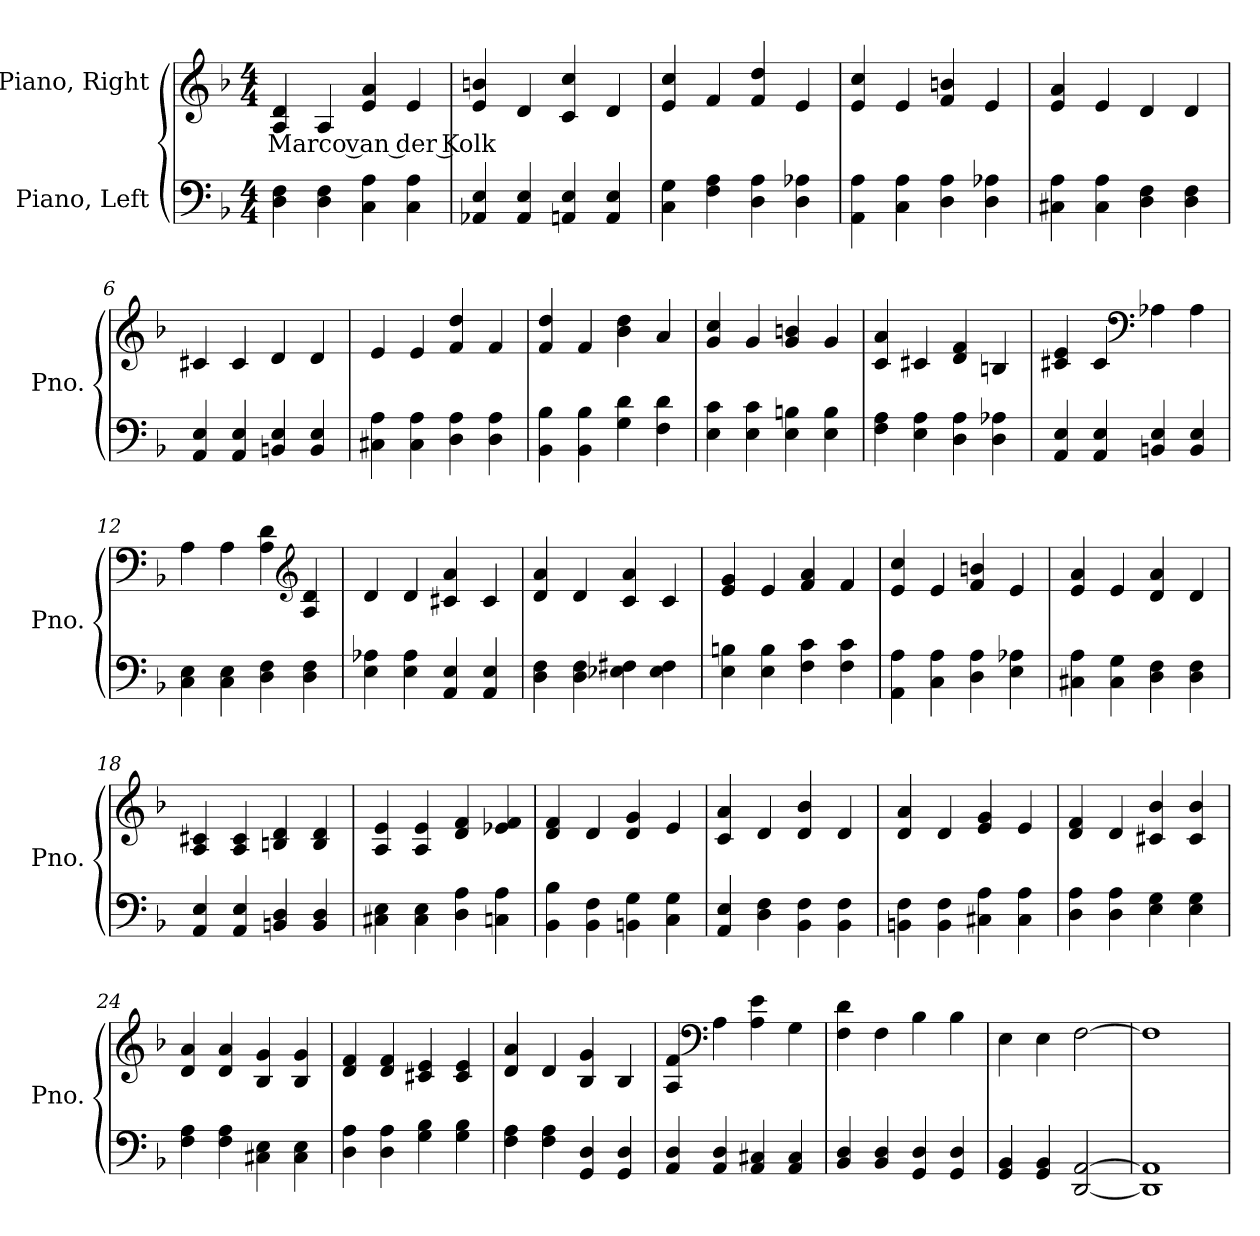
**kern	**kern	**text
*part2	*part1	*part1
*staff2	*staff1	*staff1
*I"Piano, Left	*I"Piano, Right	*
*I'Pno.	*I'Pno.	*
*clefF4	*clefG2	*
*k[b-]	*k[b-]	*
*M4/4	*M4/4	*
*MM100	*MM100	*
=1	=1	=1
!	!	!LO:LY:b
4D\ 4F\	4A/ 4d/	Marco van der Kolk
4D\ 4F\	4A/	.
4C\ 4A\	4e/ 4a/	.
4C\ 4A\	4e/	.
=2	=2	=2
4AA-X/ 4E/	4e/ 4bn/	.
4AA-/ 4E/	4d/	.
4AAn/ 4E/	4c/ 4cc/	.
4AA/ 4E/	4d/	.
=3	=3	=3
4C\ 4G\	4e/ 4cc/	.
4F\ 4A\	4f/	.
4D\ 4A\	4f/ 4dd/	.
4D\ 4A-X\	4e/	.
=4	=4	=4
4AA\ 4A\	4e/ 4cc/	.
4C\ 4A\	4e/	.
4D\ 4A\	4f/ 4bn/	.
4D\ 4A-X\	4e/	.
=5	=5	=5
4C#X\ 4A\	4e/ 4a/	.
4C#\ 4A\	4e/	.
4D\ 4F\	4d/	.
4D\ 4F\	4d/	.
!!LO:LB:g=z
=6	=6	=6
4AA/ 4E/	4c#X/	.
4AA/ 4E/	4c#/	.
4BBn/ 4E/	4d/	.
4BB/ 4E/	4d/	.
=7	=7	=7
4C#X\ 4A\	4e/	.
4C#\ 4A\	4e/	.
4D\ 4A\	4f/ 4dd/	.
4D\ 4A\	4f/	.
=8	=8	=8
4BB-\ 4B-\	4f/ 4dd/	.
4BB-\ 4B-\	4f/	.
4G\ 4d\	4b-\ 4dd\	.
4F\ 4d\	4a/	.
=9	=9	=9
4E\ 4c\	4g/ 4cc/	.
4E\ 4c\	4g/	.
4E\ 4Bn\	4g/ 4bn/	.
4E\ 4B\	4g/	.
=10	=10	=10
4F\ 4A\	4c/ 4a/	.
4E\ 4A\	4c#X/	.
4D\ 4A\	4d/ 4f/	.
4D\ 4A-X\	4Bn/	.
=11	=11	=11
4AA/ 4E/	4c#X/ 4e/	.
4AA/ 4E/	4c#/	.
*	*clefF4	*
4BBn/ 4E/	4A-X\	.
4BB/ 4E/	4A-\	.
!!LO:LB:g=z
=12	=12	=12
4C\ 4E\	4A\	.
4C\ 4E\	4A\	.
4D\ 4F\	4A\ 4d\	.
*	*clefG2	*
4D\ 4F\	4A/ 4d/	.
=13	=13	=13
4E\ 4A-X\	4d/	.
4E\ 4A-\	4d/	.
4AA/ 4E/	4c#X/ 4a/	.
4AA/ 4E/	4c#/	.
=14	=14	=14
4D\ 4F\	4d/ 4a/	.
4D\ 4F\	4d/	.
4E-X\ 4F#X\	4c/ 4a/	.
4E-\ 4F#\	4c/	.
=15	=15	=15
4E\ 4Bn\	4e/ 4g/	.
4E\ 4B\	4e/	.
4F\ 4c\	4f/ 4a/	.
4F\ 4c\	4f/	.
=16	=16	=16
4AA\ 4A\	4e/ 4cc/	.
4C\ 4A\	4e/	.
4D\ 4A\	4f/ 4bn/	.
4E\ 4A-X\	4e/	.
=17	=17	=17
4C#X\ 4A\	4e/ 4a/	.
4C#\ 4G\	4e/	.
4D\ 4F\	4d/ 4a/	.
4D\ 4F\	4d/	.
!!LO:LB:g=z
=18	=18	=18
4AA/ 4E/	4A/ 4c#X/	.
4AA/ 4E/	4A/ 4c#/	.
4BBn/ 4D/	4Bn/ 4d/	.
4BB/ 4D/	4B/ 4d/	.
=19	=19	=19
4C#X\ 4E\	4A/ 4e/	.
4C#\ 4E\	4A/ 4e/	.
4D\ 4A\	4d/ 4f/	.
4Cn\ 4A\	4e-X/ 4f/	.
=20	=20	=20
4BB-\ 4B-\	4d/ 4f/	.
4BB-\ 4F\	4d/	.
4BBn\ 4G\	4d/ 4g/	.
4C\ 4G\	4e/	.
=21	=21	=21
4AA/ 4E/	4c/ 4a/	.
4D\ 4F\	4d/	.
4BB-\ 4F\	4d/ 4b-/	.
4BB-\ 4F\	4d/	.
=22	=22	=22
4BBn\ 4F\	4d/ 4a/	.
4BB\ 4F\	4d/	.
4C#X\ 4A\	4e/ 4g/	.
4C#\ 4A\	4e/	.
=23	=23	=23
4D\ 4A\	4d/ 4f/	.
4D\ 4A\	4d/	.
4E\ 4G\	4c#X/ 4b-/	.
4E\ 4G\	4c#/ 4b-/	.
=24	=24	=24
4F\ 4A\	4d/ 4a/	.
4F\ 4A\	4d/ 4a/	.
4C#X\ 4E\	4B-/ 4g/	.
4C#\ 4E\	4B-/ 4g/	.
!!LO:LB:g=z
=25	=25	=25
4D\ 4A\	4d/ 4f/	.
4D\ 4A\	4d/ 4f/	.
4G\ 4B-\	4c#X/ 4e/	.
4G\ 4B-\	4c#/ 4e/	.
=26	=26	=26
4F\ 4A\	4d/ 4a/	.
4F\ 4A\	4d/	.
4GG/ 4D/	4B-/ 4g/	.
4GG/ 4D/	4B-/	.
=27	=27	=27
4AA/ 4D/	4A/ 4f/	.
*	*clefF4	*
4AA/ 4D/	4A\	.
4AA/ 4C#X/	4A\ 4e\	.
4AA/ 4C#/	4G\	.
=28	=28	=28
4BB-/ 4D/	4F\ 4d\	.
4BB-/ 4D/	4F\	.
4GG/ 4D/	4B-\	.
4GG/ 4D/	4B-\	.
=29	=29	=29
4GG/ 4BB-/	4E\	.
4GG/ 4BB-/	4E\	.
[2DD/ [2AA/	[2F\	.
=30	=30	=30
1DD] 1AA]	1F]	.
=	=	=
*-	*-	*-
